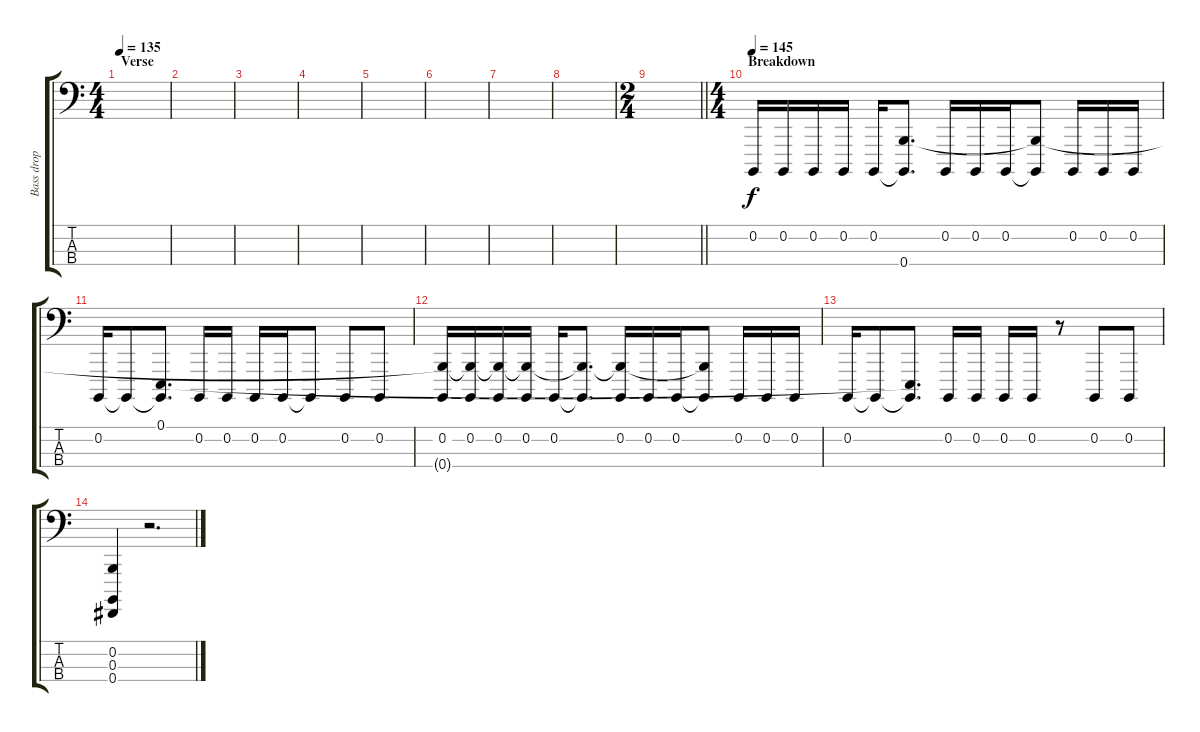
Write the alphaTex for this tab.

\track ("Bass drop" "Bass drop") {instrument lead2sawtooth}
\staff {score tabs}
\tuning (E1 B0 Gb0 B-1) {hide}
\ts (4 4)
\section ("" "Verse")
\tempo 135
\clef f4
\ks c
|
|
|
|
|
|
|
|
\ts (2 4)
\barLineRight lightlight
|
\ts (4 4)
\section ("" "Breakdown")
\tempo 145
0.2.16 0.2.16 0.2.16 0.2.16 0.2.16 (0.2{t} 0.4).8{d} 0.2.16 0.2.16 0.2.16 (0.2{t} 0.4{t}).8 0.2.16 0.2.16 0.2.16 |
0.2.16 0.2{t}.8 (0.1 0.2{t}).8{d} 0.2.16 0.2.16 0.2.16 0.2.16 0.2{t}.8 0.2.8 0.2.8 |
(0.2 0.4{t}).16 (0.2 0.4{t}).16 (0.2 0.4{t}).16 (0.2 0.4{t}).16 0.2.16 (0.2{t} 0.4{t}).8{d} (0.2 0.4{t}).16 0.2.16 0.2.16 (0.2{t} 0.4{t}).8 0.2.16 0.2.16 0.2.16 |
0.2.16 0.2{t}.8 (0.1{t} 0.2{t}).8{d} 0.2.16 0.2.16 0.2.16 0.2.16 r.8 0.2.8 0.2.8 |
(0.2 0.3 0.4).4 r.2{d}
